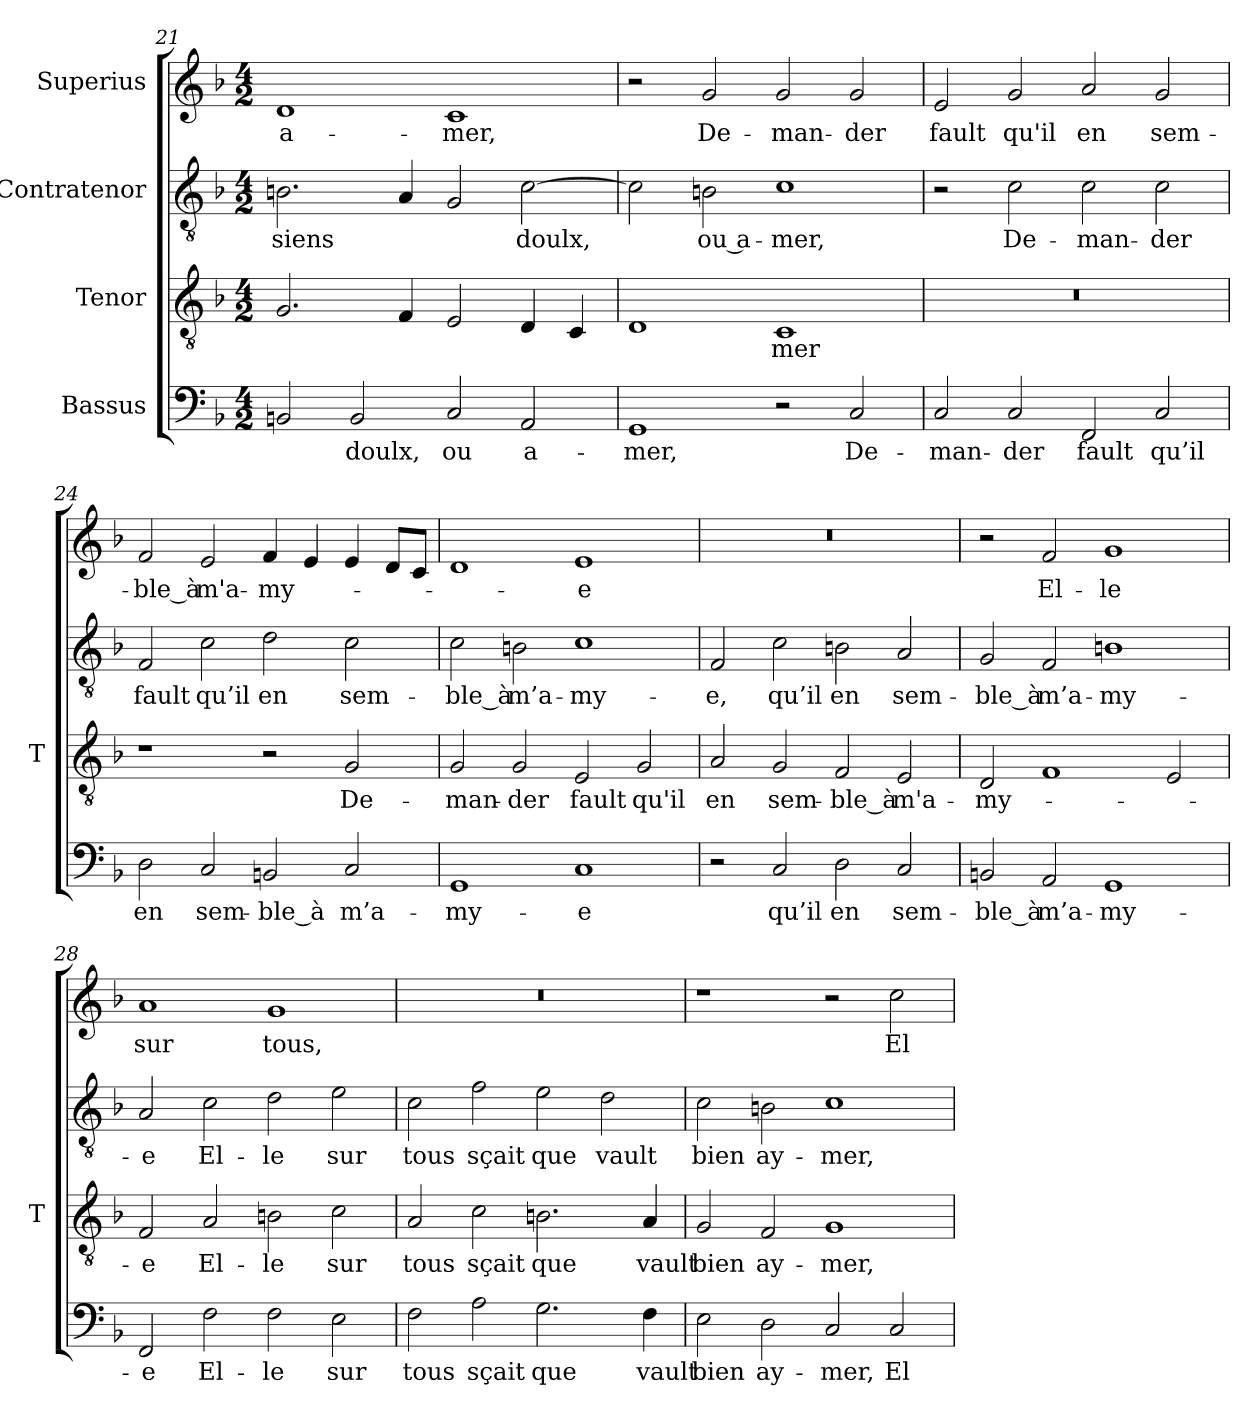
**kern	**text	**kern	**text	**kern	**text	**kern	**text
*part4	*part4	*part3	*part3	*part2	*part2	*part1	*part1
*staff4	*staff4	*staff3	*staff3	*staff2	*staff2	*staff1	*staff1
*I"Bassus	*	*I"Tenor	*	*I"Contratenor	*	*I"Superius	*
*	*	*I'T	*	*	*	*	*
*clefF4	*	*clefGv2	*	*clefGv2	*	*clefG2	*
*k[b-]	*	*k[b-]	*	*k[b-]	*	*k[b-]	*
*M4/2	*	*M4/2	*	*M4/2	*	*M4/2	*
=21	=21	=21	=21	=21	=21	=21	=21
2BBn	.	2.G	.	2.B	-siens	1d	a-
2BB	-doulx,	.	.	.	.	.	.
.	.	4F	.	4A	.	.	.
2C	-ou	2E	.	2G	.	1c	-mer,
2AA	a-	4D	.	[2c	-doulx,	.	.
.	.	4C	.	.	.	.	.
=22	=22	=22	=22	=22	=22	=22	=22
1GG	-mer,	1D	.	2c]	.	2r	.
.	.	.	.	2Bn	ou a-	2g	De-
2r	.	1C	-mer	1c	-mer,	2g	man-
2C	De-	.	.	.	.	2g	-der
=23	=23	=23	=23	=23	=23	=23	=23
2C	man-	0r	.	2r	.	2e	-fault
2C	-der	.	.	2c	De-	2g	-qu'il
2FF	-fault	.	.	2c	man-	2a	-en
2C	-qu’il	.	.	2c	-der	2g	sem-
=24	=24	=24	=24	=24	=24	=24	=24
2D	-en	1r	.	2F	-fault	2f	-ble_à
2C	sem-	.	.	2c	-qu’il	2e	m'a-
2BBn	-ble_à	2r	.	2d	-en	4f	my-
.	.	.	.	.	.	4e	.
2C	m’a-	2G	De-	2c	sem-	4e	.
.	.	.	.	.	.	8dL	.
.	.	.	.	.	.	8cJ	.
=25	=25	=25	=25	=25	=25	=25	=25
1GG	my-	2G	man-	2c	-ble_à	1d	.
.	.	2G	-der	2Bn	m’a-	.	.
1C	-e	2E	-fault	1c	my-	1e	-e
.	.	2G	-qu'il	.	.	.	.
=26	=26	=26	=26	=26	=26	=26	=26
2r	.	2A	-en	2F	-e,	0r	.
2C	-qu’il	2G	sem-	2c	-qu’il	.	.
2D	-en	2F	-ble_à	2B	-en	.	.
2C	sem-	2E	m'a-	2A	sem-	.	.
=27	=27	=27	=27	=27	=27	=27	=27
2BBn	-ble_à	2D	my-	2G	-ble_à	2r	.
2AA	m’a-	1F	.	2F	m’a-	2f	El-
1GG	my-	.	.	1B	my-	1g	-le
.	.	2E	.	.	.	.	.
=28	=28	=28	=28	=28	=28	=28	=28
2FF	-e	2F	-e	2A	-e	1a	-sur
2F	El-	2A	El-	2c	El-	.	.
2F	-le	2Bn	-le	2d	-le	1g	-tous,
2E	-sur	2c	-sur	2e	-sur	.	.
=29	=29	=29	=29	=29	=29	=29	=29
2F	-tous	2A	-tous	2c	-tous	0r	.
2A	-sçait	2c	-sçait	2f	-sçait	.	.
2.G	-que	2.Bn	-que	2e	-que	.	.
.	.	.	.	2d	-vault	.	.
4F	-vault	4A	-vault	.	.	.	.
=30	=30	=30	=30	=30	=30	=30	=30
2E	-bien	2G	-bien	2c	-bien	1r	.
2D	ay-	2F	ay-	2B	ay-	.	.
2C	-mer,	1G	-mer,	1c	-mer,	2r	.
2C	El-	.	.	.	.	2cc	El-
=	=	=	=	=	=	=	=
*-	*-	*-	*-	*-	*-	*-	*-
